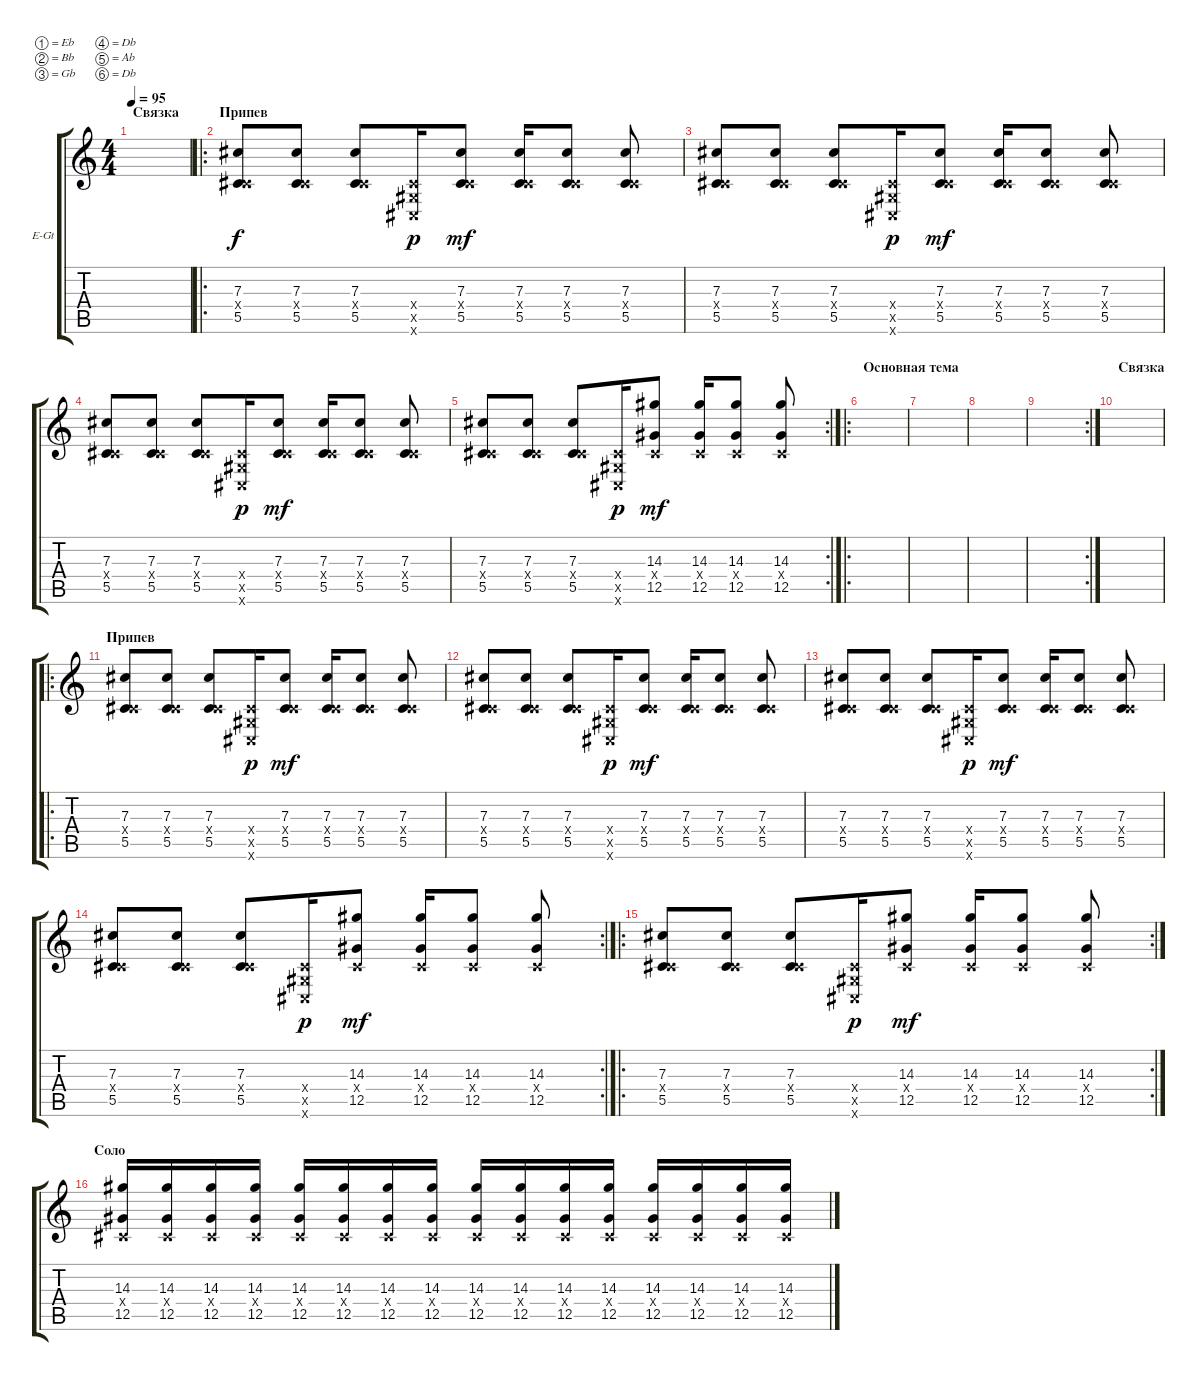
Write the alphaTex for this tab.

\defaultSystemsLayout 4
\bracketExtendMode groupsimilarinstruments
\firstSystemTrackNameOrientation horizontal
\otherSystemsTrackNameOrientation horizontal
\track ("Background Lead Guitar" "E-Gt") {instrument overdrivenguitar}
\staff {score tabs}
\tuning (Eb4 Bb3 Gb3 Db3 Ab2 Db2)
\ts (4 4)
\section ("" "Связка")
\tempo 95
\clef g2
\scale
0.303483
\ks c
|
\ro
\section ("" "Припев")
\scale
0.363184 (7.3 5.5 0.4{x}).8 (7.3 5.5 0.4{x}).8 (7.3 5.5 0.4{x}).8 (0.5{x} 0.4{x} 0.6{x}).16{dy p} (7.3 5.5 0.4{x}).8{dy mf} (7.3 5.5 0.4{x}).16 (7.3 5.5 0.4{x}).8 (7.3 5.5 0.4{x}).8 |
\scale
0.322751 (7.3 5.5 0.4{x}).8 (7.3 5.5 0.4{x}).8 (7.3 5.5 0.4{x}).8 (0.5{x} 0.4{x} 0.6{x}).16{dy p} (7.3 5.5 0.4{x}).8{dy mf} (7.3 5.5 0.4{x}).16 (7.3 5.5 0.4{x}).8 (7.3 5.5 0.4{x}).8 |
\scale
0.322751 (7.3 5.5 0.4{x}).8 (7.3 5.5 0.4{x}).8 (7.3 5.5 0.4{x}).8 (0.5{x} 0.4{x} 0.6{x}).16{dy p} (7.3 5.5 0.4{x}).8{dy mf} (7.3 5.5 0.4{x}).16 (7.3 5.5 0.4{x}).8 (7.3 5.5 0.4{x}).8 |
\rc 2
\scale
0.354497 (7.3 5.5 0.4{x}).8 (7.3 5.5 0.4{x}).8 (7.3 5.5 0.4{x}).8 (0.5{x} 0.4{x} 0.6{x}).16{dy p} (14.3 12.5 0.4{x}).8{dy mf} (14.3 12.5 0.4{x}).16 (14.3 12.5 0.4{x}).8 (14.3 12.5 0.4{x}).8 |
\ro
\section ("" "Основная тема")
\scale
0.374359 |
\scale
0.312821 |
\scale
0.312821 |
\rc 2
\scale
0.333333 |
\section ("" "Связка")
\scale
0.303483 |
\ro
\section ("" "Припев")
\scale
0.363184 (7.3 5.5 0.4{x}).8 (7.3 5.5 0.4{x}).8 (7.3 5.5 0.4{x}).8 (0.5{x} 0.4{x} 0.6{x}).16{dy p} (7.3 5.5 0.4{x}).8{dy mf} (7.3 5.5 0.4{x}).16 (7.3 5.5 0.4{x}).8 (7.3 5.5 0.4{x}).8 |
\scale
0.322751 (7.3 5.5 0.4{x}).8 (7.3 5.5 0.4{x}).8 (7.3 5.5 0.4{x}).8 (0.5{x} 0.4{x} 0.6{x}).16{dy p} (7.3 5.5 0.4{x}).8{dy mf} (7.3 5.5 0.4{x}).16 (7.3 5.5 0.4{x}).8 (7.3 5.5 0.4{x}).8 |
\scale
0.322751 (7.3 5.5 0.4{x}).8 (7.3 5.5 0.4{x}).8 (7.3 5.5 0.4{x}).8 (0.5{x} 0.4{x} 0.6{x}).16{dy p} (7.3 5.5 0.4{x}).8{dy mf} (7.3 5.5 0.4{x}).16 (7.3 5.5 0.4{x}).8 (7.3 5.5 0.4{x}).8 |
\rc 2
\scale
0.354497 (7.3 5.5 0.4{x}).8 (7.3 5.5 0.4{x}).8 (7.3 5.5 0.4{x}).8 (0.5{x} 0.4{x} 0.6{x}).16{dy p} (14.3 12.5 0.4{x}).8{dy mf} (14.3 12.5 0.4{x}).16 (14.3 12.5 0.4{x}).8 (14.3 12.5 0.4{x}).8 |
\ro
\rc 2
\scale
0.393035 (7.3 5.5 0.4{x}).8 (7.3 5.5 0.4{x}).8 (7.3 5.5 0.4{x}).8 (0.5{x} 0.4{x} 0.6{x}).16{dy p} (14.3 12.5 0.4{x}).8{dy mf} (14.3 12.5 0.4{x}).16 (14.3 12.5 0.4{x}).8 (14.3 12.5 0.4{x}).8 |
\section ("" "Соло")
\scale
0.303483 (12.5 14.3 0.4{x}).16 (12.5 14.3 0.4{x}).16 (12.5 14.3 0.4{x}).16 (12.5 14.3 0.4{x}).16 (12.5 14.3 0.4{x}).16 (12.5 14.3 0.4{x}).16 (12.5 14.3 0.4{x}).16 (12.5 14.3 0.4{x}).16 (12.5 14.3 0.4{x}).16 (12.5 14.3 0.4{x}).16 (12.5 14.3 0.4{x}).16 (12.5 14.3 0.4{x}).16 (12.5 14.3 0.4{x}).16 (12.5 14.3 0.4{x}).16 (12.5 14.3 0.4{x}).16 (12.5 14.3 0.4{x}).16
